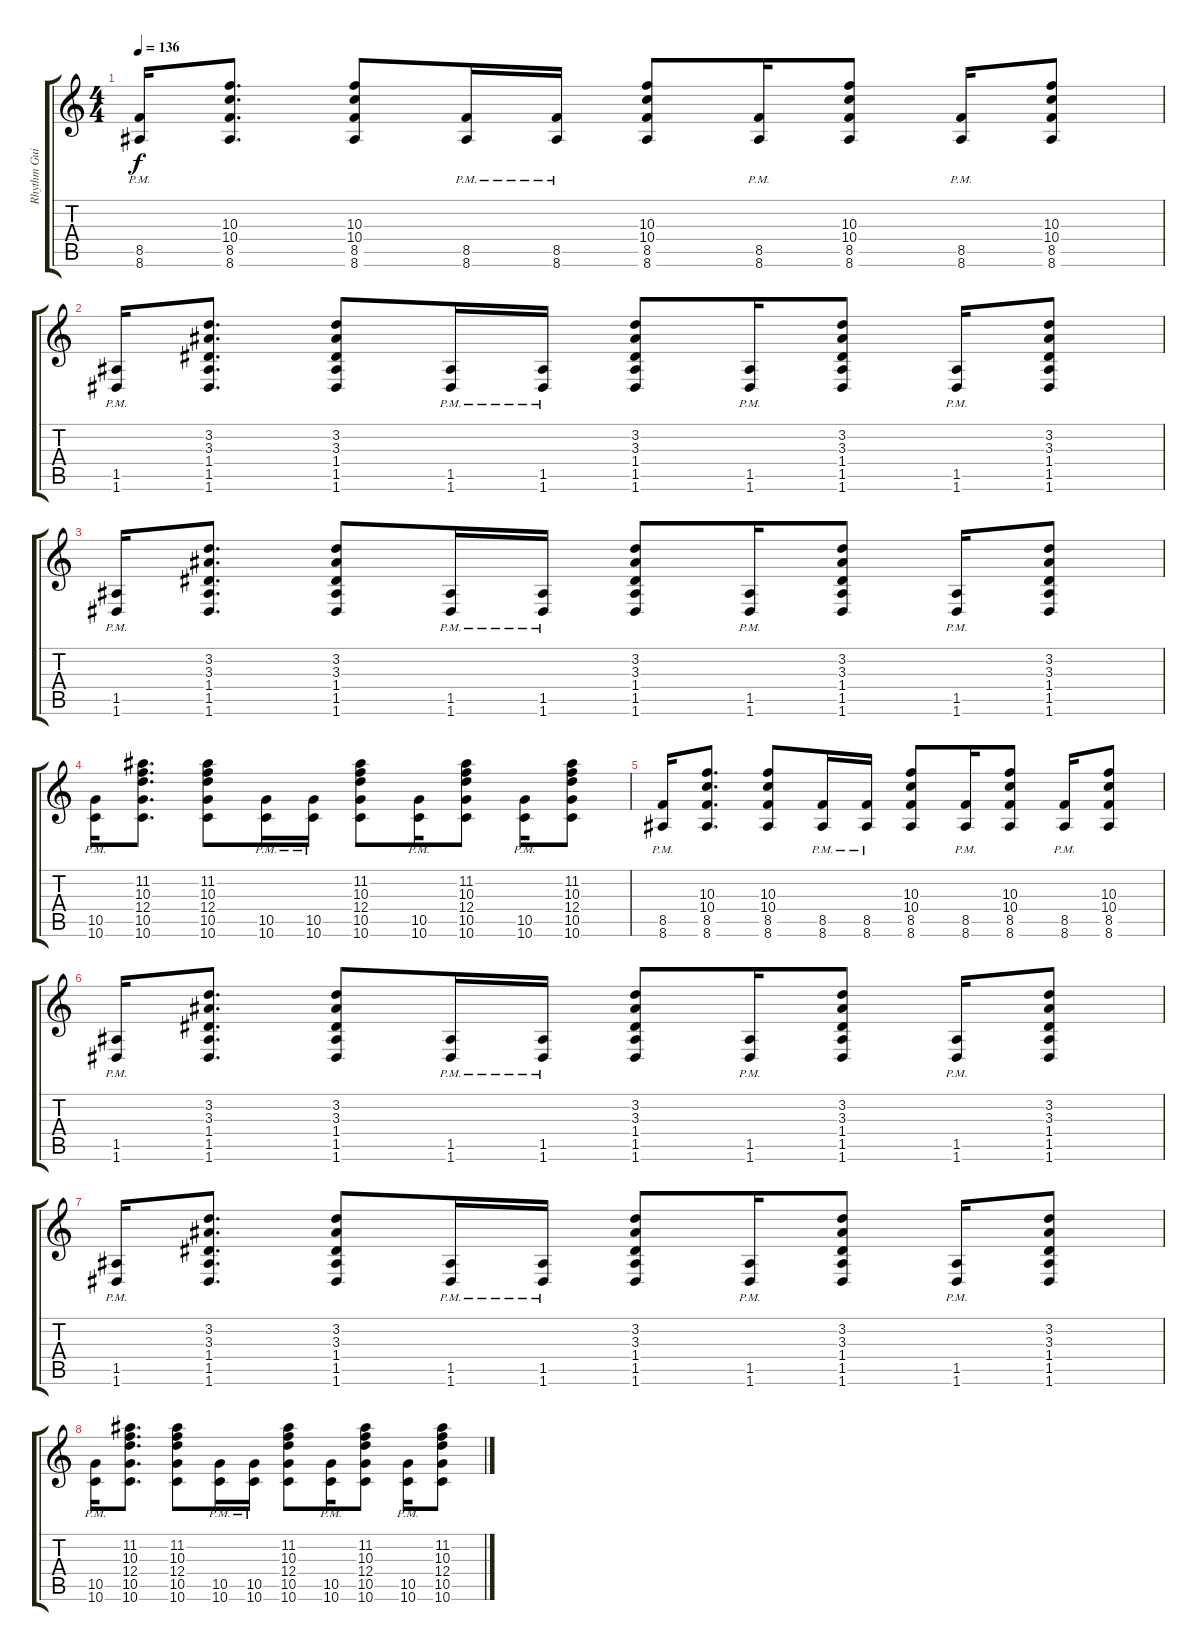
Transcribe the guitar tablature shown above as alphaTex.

\track ("Rhythm Guitar 2" "Rhythm Gui") {instrument distortionguitar}
\staff {score tabs}
\tuning (E4 B3 G3 D3 A2 D2) {hide}
\ts (4 4)
\tempo 136
\clef g2
\ks c
(8.5{pm} 8.6{pm}).16{dy f} (10.3 10.4 8.5 8.6).8{d} (10.3 10.4 8.5 8.6).8 (8.5{pm} 8.6{pm}).16 (8.5{pm} 8.6{pm}).16 (10.3 10.4 8.5 8.6).8 (8.5{pm} 8.6{pm}).16 (10.3 10.4 8.5 8.6).8 (8.5{pm} 8.6{pm}).16 (10.3 10.4 8.5 8.6).8 |
(1.5{pm} 1.6{pm}).16 (3.2 3.3 1.4 1.5 1.6).8{d} (3.2 3.3 1.4 1.5 1.6).8 (1.5{pm} 1.6{pm}).16 (1.5{pm} 1.6{pm}).16 (3.2 3.3 1.4 1.5 1.6).8 (1.5{pm} 1.6{pm}).16 (3.2 3.3 1.4 1.5 1.6).8 (1.5{pm} 1.6{pm}).16 (3.2 3.3 1.4 1.5 1.6).8 |
(1.5{pm} 1.6{pm}).16 (3.2 3.3 1.4 1.5 1.6).8{d} (3.2 3.3 1.4 1.5 1.6).8 (1.5{pm} 1.6{pm}).16 (1.5{pm} 1.6{pm}).16 (3.2 3.3 1.4 1.5 1.6).8 (1.5{pm} 1.6{pm}).16 (3.2 3.3 1.4 1.5 1.6).8 (1.5{pm} 1.6{pm}).16 (3.2 3.3 1.4 1.5 1.6).8 |
(10.5{pm} 10.6{pm}).16 (11.2 10.3 12.4 10.5 10.6).8{d} (11.2 10.3 12.4 10.5 10.6).8 (10.5{pm} 10.6{pm}).16 (10.5{pm} 10.6{pm}).16 (11.2 10.3 12.4 10.5 10.6).8 (10.5{pm} 10.6{pm}).16 (11.2 10.3 12.4 10.5 10.6).8 (10.5{pm} 10.6{pm}).16 (11.2 10.3 12.4 10.5 10.6).8 |
(8.5{pm} 8.6{pm}).16 (10.3 10.4 8.5 8.6).8{d} (10.3 10.4 8.5 8.6).8 (8.5{pm} 8.6{pm}).16 (8.5{pm} 8.6{pm}).16 (10.3 10.4 8.5 8.6).8 (8.5{pm} 8.6{pm}).16 (10.3 10.4 8.5 8.6).8 (8.5{pm} 8.6{pm}).16 (10.3 10.4 8.5 8.6).8 |
(1.5{pm} 1.6{pm}).16 (3.2 3.3 1.4 1.5 1.6).8{d} (3.2 3.3 1.4 1.5 1.6).8 (1.5{pm} 1.6{pm}).16 (1.5{pm} 1.6{pm}).16 (3.2 3.3 1.4 1.5 1.6).8 (1.5{pm} 1.6{pm}).16 (3.2 3.3 1.4 1.5 1.6).8 (1.5{pm} 1.6{pm}).16 (3.2 3.3 1.4 1.5 1.6).8 |
(1.5{pm} 1.6{pm}).16 (3.2 3.3 1.4 1.5 1.6).8{d} (3.2 3.3 1.4 1.5 1.6).8 (1.5{pm} 1.6{pm}).16 (1.5{pm} 1.6{pm}).16 (3.2 3.3 1.4 1.5 1.6).8 (1.5{pm} 1.6{pm}).16 (3.2 3.3 1.4 1.5 1.6).8 (1.5{pm} 1.6{pm}).16 (3.2 3.3 1.4 1.5 1.6).8 |
(10.5{pm} 10.6{pm}).16 (11.2 10.3 12.4 10.5 10.6).8{d} (11.2 10.3 12.4 10.5 10.6).8 (10.5{pm} 10.6{pm}).16 (10.5{pm} 10.6{pm}).16 (11.2 10.3 12.4 10.5 10.6).8 (10.5{pm} 10.6{pm}).16 (11.2 10.3 12.4 10.5 10.6).8 (10.5{pm} 10.6{pm}).16 (11.2 10.3 12.4 10.5 10.6).8
